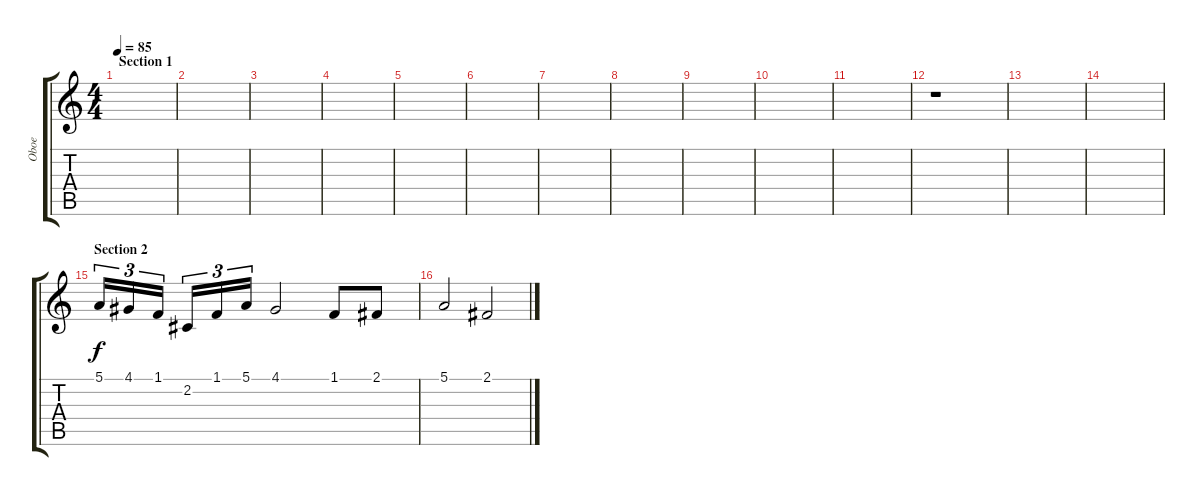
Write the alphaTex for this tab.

\track ("Oboe" "Oboe") {instrument oboe}
\staff {score tabs}
\tuning (E4 B3 G3 D3 A2 E2) {hide}
\ts (4 4)
\section ("" "Section 1")
\tempo 85
\clef g2
\ks c
|
|
|
|
|
|
|
|
|
|
|
r.1 |
|
|
\section ("" "Section 2")
5.1.16{tu (3 2)} 4.1.16{tu (3 2)} 1.1.16{tu (3 2)} 2.2.16{tu (3 2)} 1.1.16{tu (3 2)} 5.1.16{tu (3 2)} 4.1.2 1.1.8 2.1.8 |
5.1.2 2.1.2
